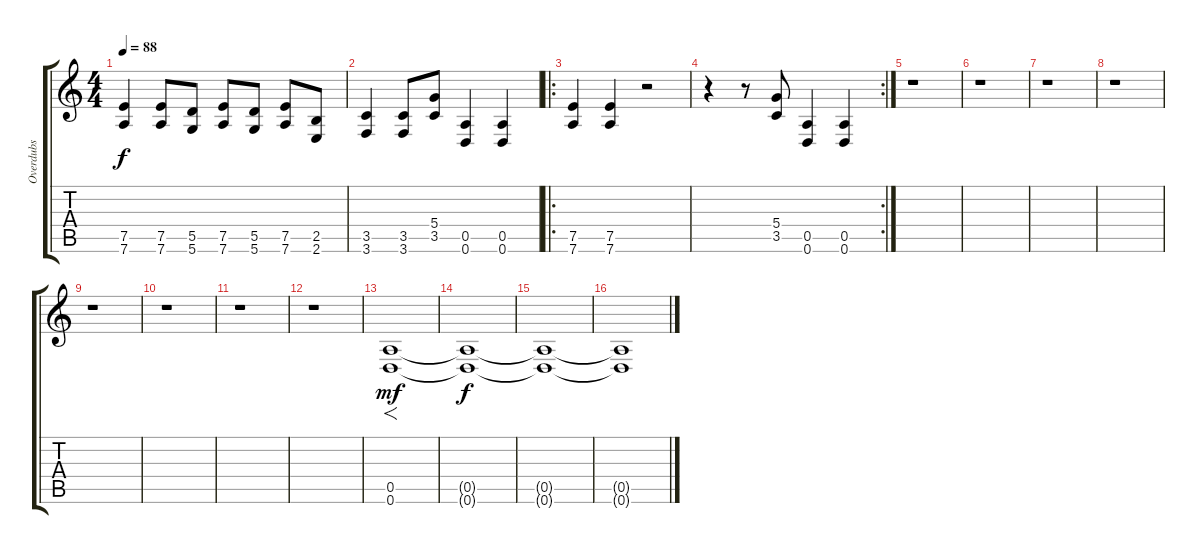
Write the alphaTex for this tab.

\track ("Overdubs" "Overdubs") {instrument distortionguitar}
\staff {score tabs}
\tuning (E4 B3 G3 D3 A2 D2) {hide}
\ts (4 4)
\tempo 88
\clef g2
\ks c
(7.5 7.6).4{dy f} (7.5 7.6).8 (5.5 5.6).8 (7.5 7.6).8 (5.5 5.6).8 (7.5 7.6).8 (2.5 2.6).8 |
(3.5 3.6).4 (3.5 3.6).8 (5.4 3.5).8 (0.5 0.6).4 (0.5 0.6).4 |
\ro
(7.5 7.6).4 (7.5 7.6).4 r.2 |
\rc 2
r.4 r.8 (5.4 3.5).8 (0.5 0.6).4 (0.5 0.6).4 |
r.1 |
r.1 |
r.1 |
r.1 |
r.1 |
r.1 |
r.1 |
r.1 |
(0.5 0.6).1{f dy mf} |
(0.5{t} 0.6{t}).1{dy f} |
(0.5{t} 0.6{t}).1 |
(0.5{t} 0.6{t}).1
